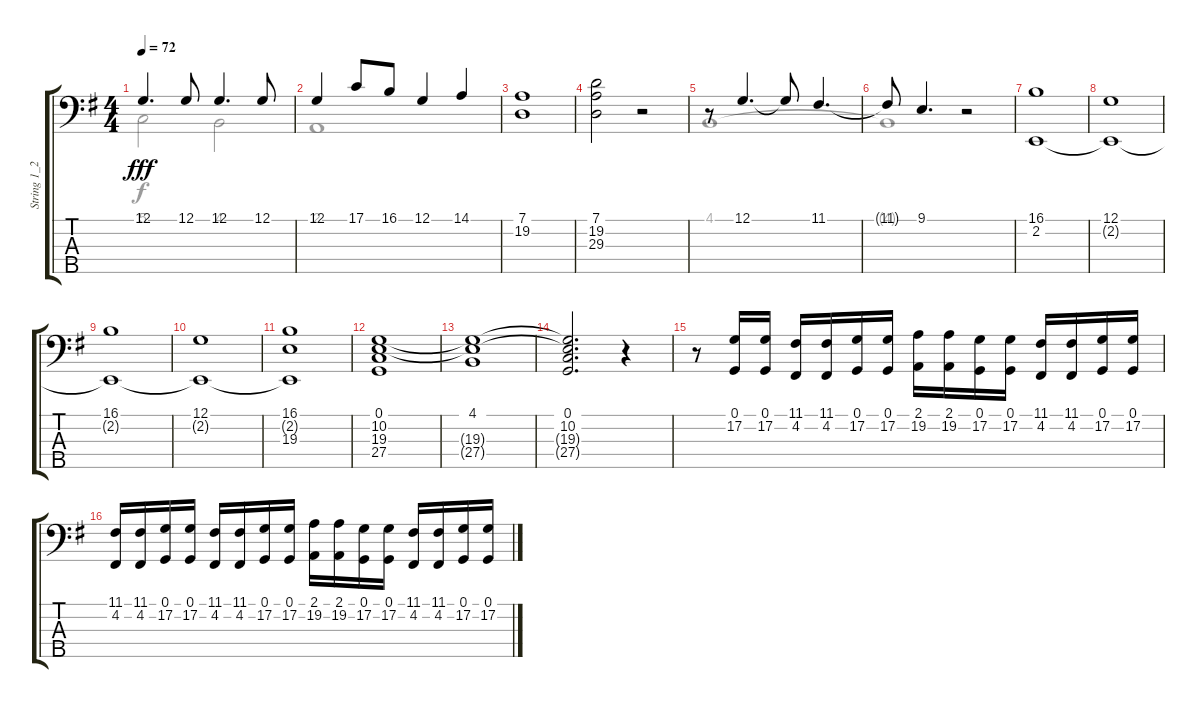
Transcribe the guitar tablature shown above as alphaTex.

\track ("String 1_2" "String 1_2") {instrument stringensemble1}
\staff {score tabs}
\tuning (G2 D2 A1 E1 B0) {hide}
\voice
\ts (4 4)
\tempo 72
\clef f4
\ks g
12.1.4{d dy fff} 12.1.8 12.1.4{d} 12.1.8 |
12.1.4 17.1.8 16.1.8 12.1.4 14.1.4 |
(7.1 19.2).1 |
(7.1 19.2 29.3).2 r.2 |
r.8 12.1.4{d} 12.1{t}.8 11.1.4{d} |
11.1{t}.8 9.1.4{d} r.2 |
(16.1 2.2).1 |
(12.1 2.2{t}).1 |
(16.1 2.2{t}).1 |
(12.1 2.2{t}).1 |
(16.1 2.2{t} 19.3).1 |
(0.1 10.2 19.3 27.4).1 |
(4.1 19.3{t} 27.4{t}).1 |
(0.1 10.2 19.3{t} 27.4{t}).2{d} r.4 |
r.8 (0.1 17.2).16 (0.1 17.2).16 (11.1 4.2).16 (11.1 4.2).16 (0.1 17.2).16 (0.1 17.2).16 (2.1 19.2).16 (2.1 19.2).16 (0.1 17.2).16 (0.1 17.2).16 (11.1 4.2).16 (11.1 4.2).16 (0.1 17.2).16 (0.1 17.2).16 |
(11.1 4.2).16 (11.1 4.2).16 (0.1 17.2).16 (0.1 17.2).16 (11.1 4.2).16 (11.1 4.2).16 (0.1 17.2).16 (0.1 17.2).16 (2.1 19.2).16 (2.1 19.2).16 (0.1 17.2).16 (0.1 17.2).16 (11.1 4.2).16 (11.1 4.2).16 (0.1 17.2).16 (0.1 17.2).16
\voice
\clef f4
\ottava regular
\simile none
\ks g
5.1.2{dy f} 4.1.2 |
2.1.1 |
|
|
4.1.1 |
4.1{t}.1 |
|
|
|
|
|
|
|
|
|
